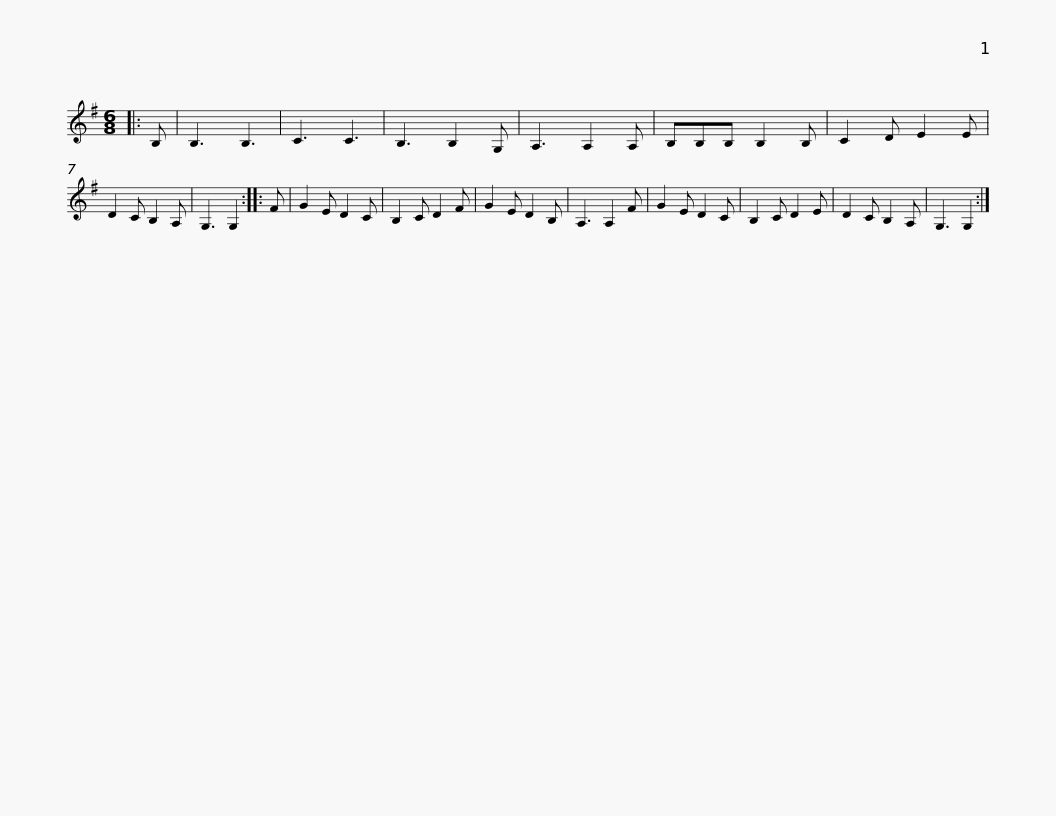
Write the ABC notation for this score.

X:1
L:1/8
M:6/8
I:linebreak $
K:G
V:1 treble
V:1
|: B, | B,3 B,3 | C3 C3 | B,3 B,2 G, | A,3 A,2 A, | %5
 B,B,B, B,2 B, | C2 D E2 E | D2 C B,2 A, | G,3 G,2 ::$ F | %10
 G2 E D2 C | B,2 C D2 F | G2 E D2 B, | A,3 A,2 F | G2 E D2 C | %15
 B,2 C D2 E | D2 C B,2 A, | G,3 G,2 :| %18
